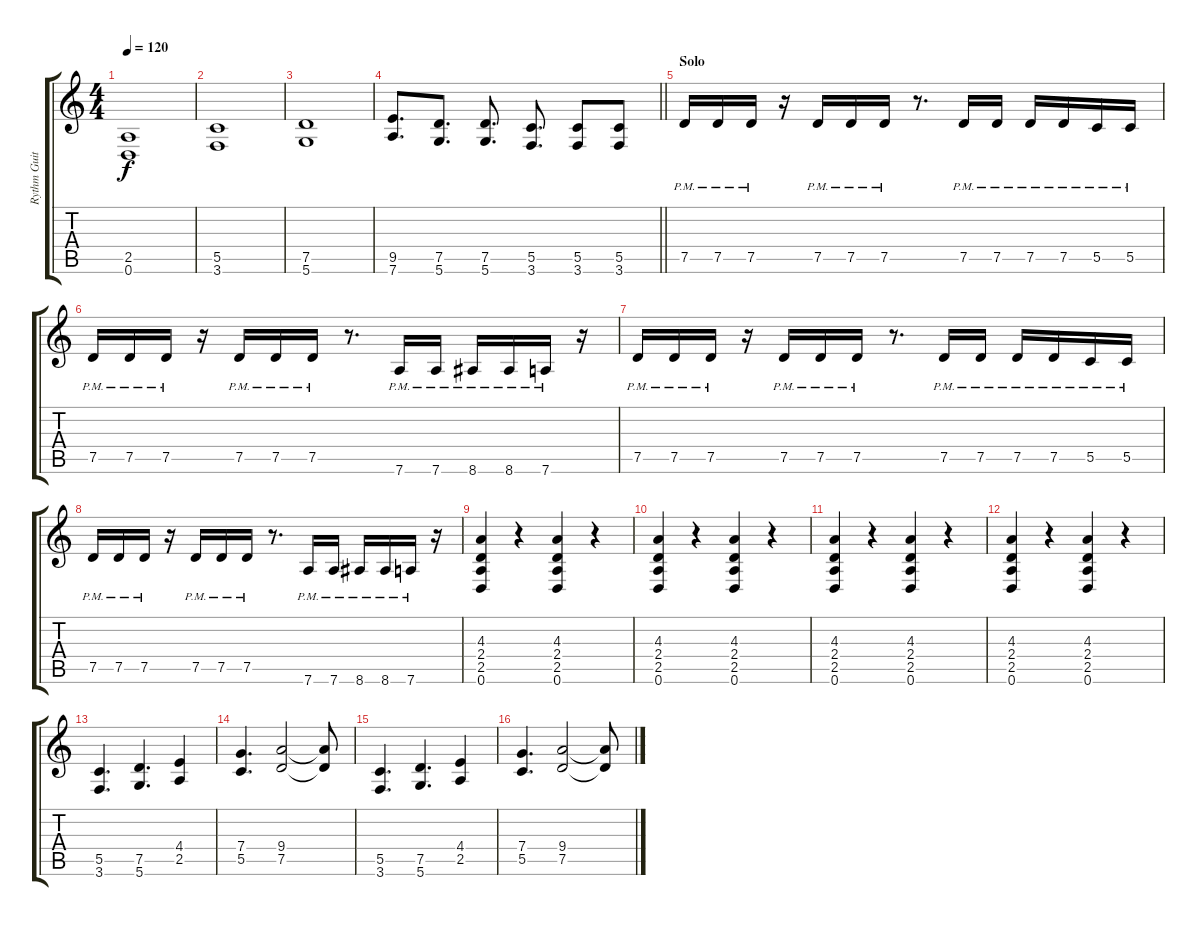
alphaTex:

\track ("Rythm Guitar" "Rythm Guit") {instrument distortionguitar}
\staff {score tabs}
\tuning (D4 A3 F3 C3 G2 D2) {hide}
\ts (4 4)
\tempo 120
\clef g2
\ks c
(2.5 0.6).1{dy f} |
(5.5 3.6).1 |
(7.5 5.6).1 |
\barLineRight lightlight
(9.5 7.6).8{d} (7.5 5.6).8{d} (7.5 5.6).8{d} (5.5 3.6).8{d} (5.5 3.6).8 (5.5 3.6).8 |
\section ("" "Solo")
7.5{pm}.16 7.5{pm}.16 7.5{pm}.16 r.16 7.5{pm}.16 7.5{pm}.16 7.5{pm}.16 r.8{d} 7.5{pm}.16 7.5{pm}.16 7.5{pm}.16 7.5{pm}.16 5.5{pm}.16 5.5{pm}.16 |
7.5{pm}.16 7.5{pm}.16 7.5{pm}.16 r.16 7.5{pm}.16 7.5{pm}.16 7.5{pm}.16 r.8{d} 7.6{pm}.16 7.6{pm}.16 8.6{pm}.16 8.6{pm}.16 7.6{pm}.16 r.16 |
7.5{pm}.16 7.5{pm}.16 7.5{pm}.16 r.16 7.5{pm}.16 7.5{pm}.16 7.5{pm}.16 r.8{d} 7.5{pm}.16 7.5{pm}.16 7.5{pm}.16 7.5{pm}.16 5.5{pm}.16 5.5{pm}.16 |
7.5{pm}.16 7.5{pm}.16 7.5{pm}.16 r.16 7.5{pm}.16 7.5{pm}.16 7.5{pm}.16 r.8{d} 7.6{pm}.16 7.6{pm}.16 8.6{pm}.16 8.6{pm}.16 7.6{pm}.16 r.16 |
(4.3 2.4 2.5 0.6).4 r.4 (4.3 2.4 2.5 0.6).4 r.4 |
(4.3 2.4 2.5 0.6).4 r.4 (4.3 2.4 2.5 0.6).4 r.4 |
(4.3 2.4 2.5 0.6).4 r.4 (4.3 2.4 2.5 0.6).4 r.4 |
(4.3 2.4 2.5 0.6).4 r.4 (4.3 2.4 2.5 0.6).4 r.4 |
(5.5 3.6).4{d} (7.5 5.6).4{d} (4.4 2.5).4 |
(7.4 5.5).4{d} (9.4 7.5).2 (9.4{t} 7.5{t}).8 |
(5.5 3.6).4{d} (7.5 5.6).4{d} (4.4 2.5).4 |
(7.4 5.5).4{d} (9.4 7.5).2 (9.4{t} 7.5{t}).8
